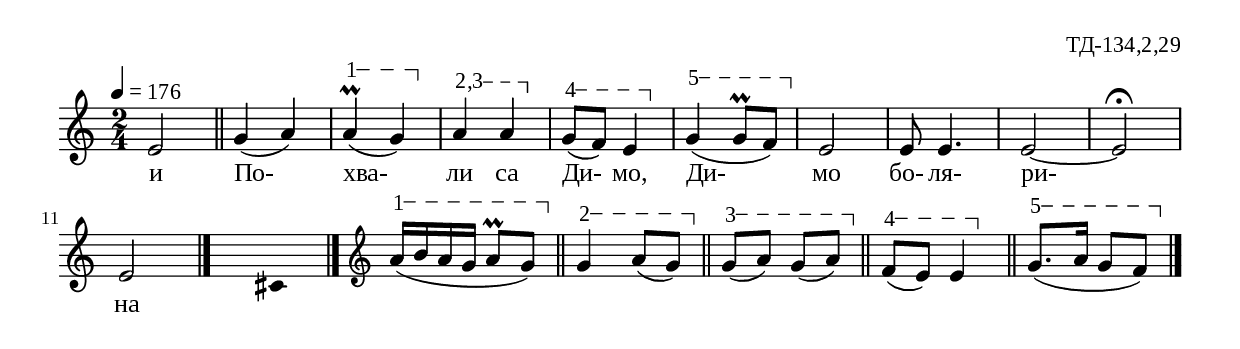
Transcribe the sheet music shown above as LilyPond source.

%{
laz_134_2_29
%}

\include "td-preamble.ly"

\score {
\relative c' {
\tempo 4 = 176
\time 2/4
e2 \bar "||" 
g4( a) | 
\varA
a\startTextSpan\prall( g\stopTextSpan) | 
\varBC
a\startTextSpan a\stopTextSpan | 
\varD
g8\startTextSpan( f) e4\stopTextSpan | 
\varE
g4\startTextSpan( g8\prall f\stopTextSpan) | 
e2 | e8 e4. | e2~ | e\fermata | e
 \bar "|." 
 s4 \fixB cis \fixC
 \bar "|." 
\endm 
\varA
a'16\startTextSpan([ b a g] a8\prall g\stopTextSpan) \bar "||"
\varB
g4\startTextSpan a8( g\stopTextSpan) \bar "||"
\varC
g8\startTextSpan( a) g( a\stopTextSpan) \bar "||"
\varD
f8\startTextSpan( e) e4\stopTextSpan \bar "||"
\varE
g8.\startTextSpan([ a16] g8 f\stopTextSpan) 
 \bar "|."  
}
\addlyrics { и По- хва- ли са Ди- мо, Ди- мо бо- ля- ри- на }
%
\layout {
  indent = #0
  line-width = 190\mm
  ragged-right=##f
}
%
\midi { 
	\context {
		\Score
		tempoWholesPerMinute = #(ly:make-moment 176 4)
		}
	}
}
%
\header{
  opus = "ТД-134,2,29"
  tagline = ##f
}


